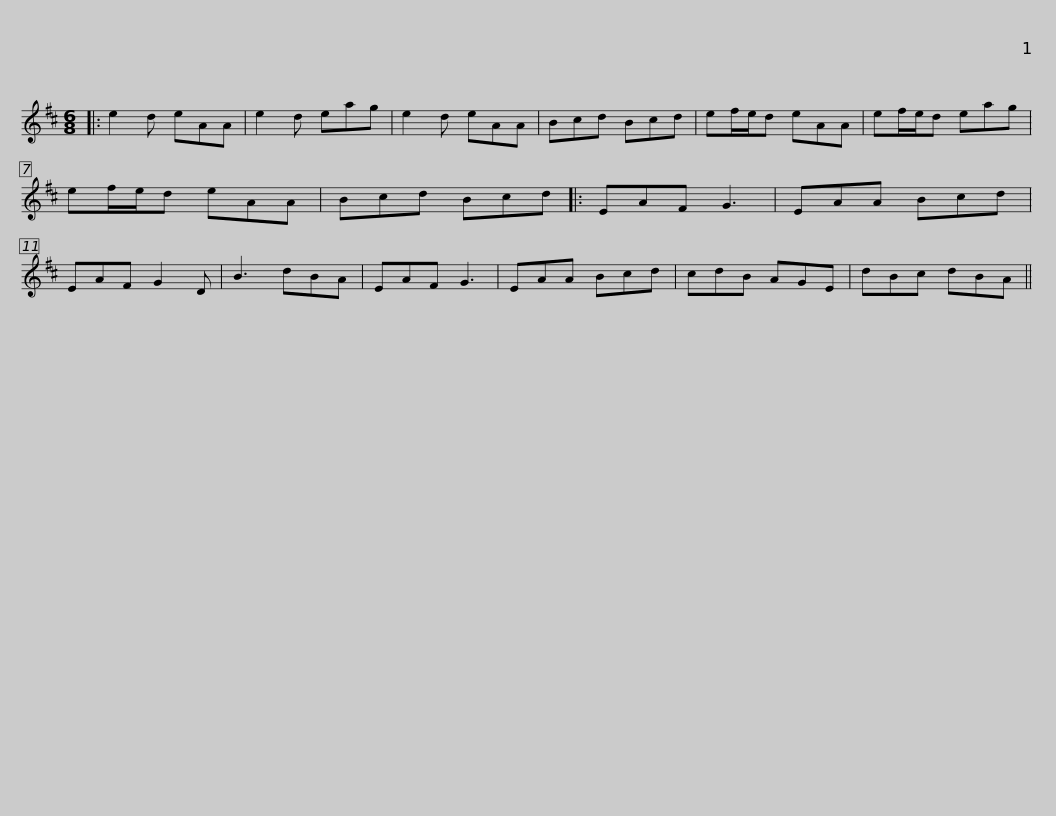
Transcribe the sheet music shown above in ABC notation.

X:1
L:1/8
M:6/8
I:linebreak $
K:D
V:1 treble
V:1
|: e2 d eAA | e2 d eag | e2 d eAA | Bcd Bcd | ef/e/d eAA | %5
 ef/e/d eag | ef/e/d eAA |$ Bcd Bcd |: EAF G3 | EAA Bcd | %10
 EAF G2 D | B3 dBA | EAF G3 | EAA Bcd | cdB AGE |$ %15
 dBc dBA || %16
